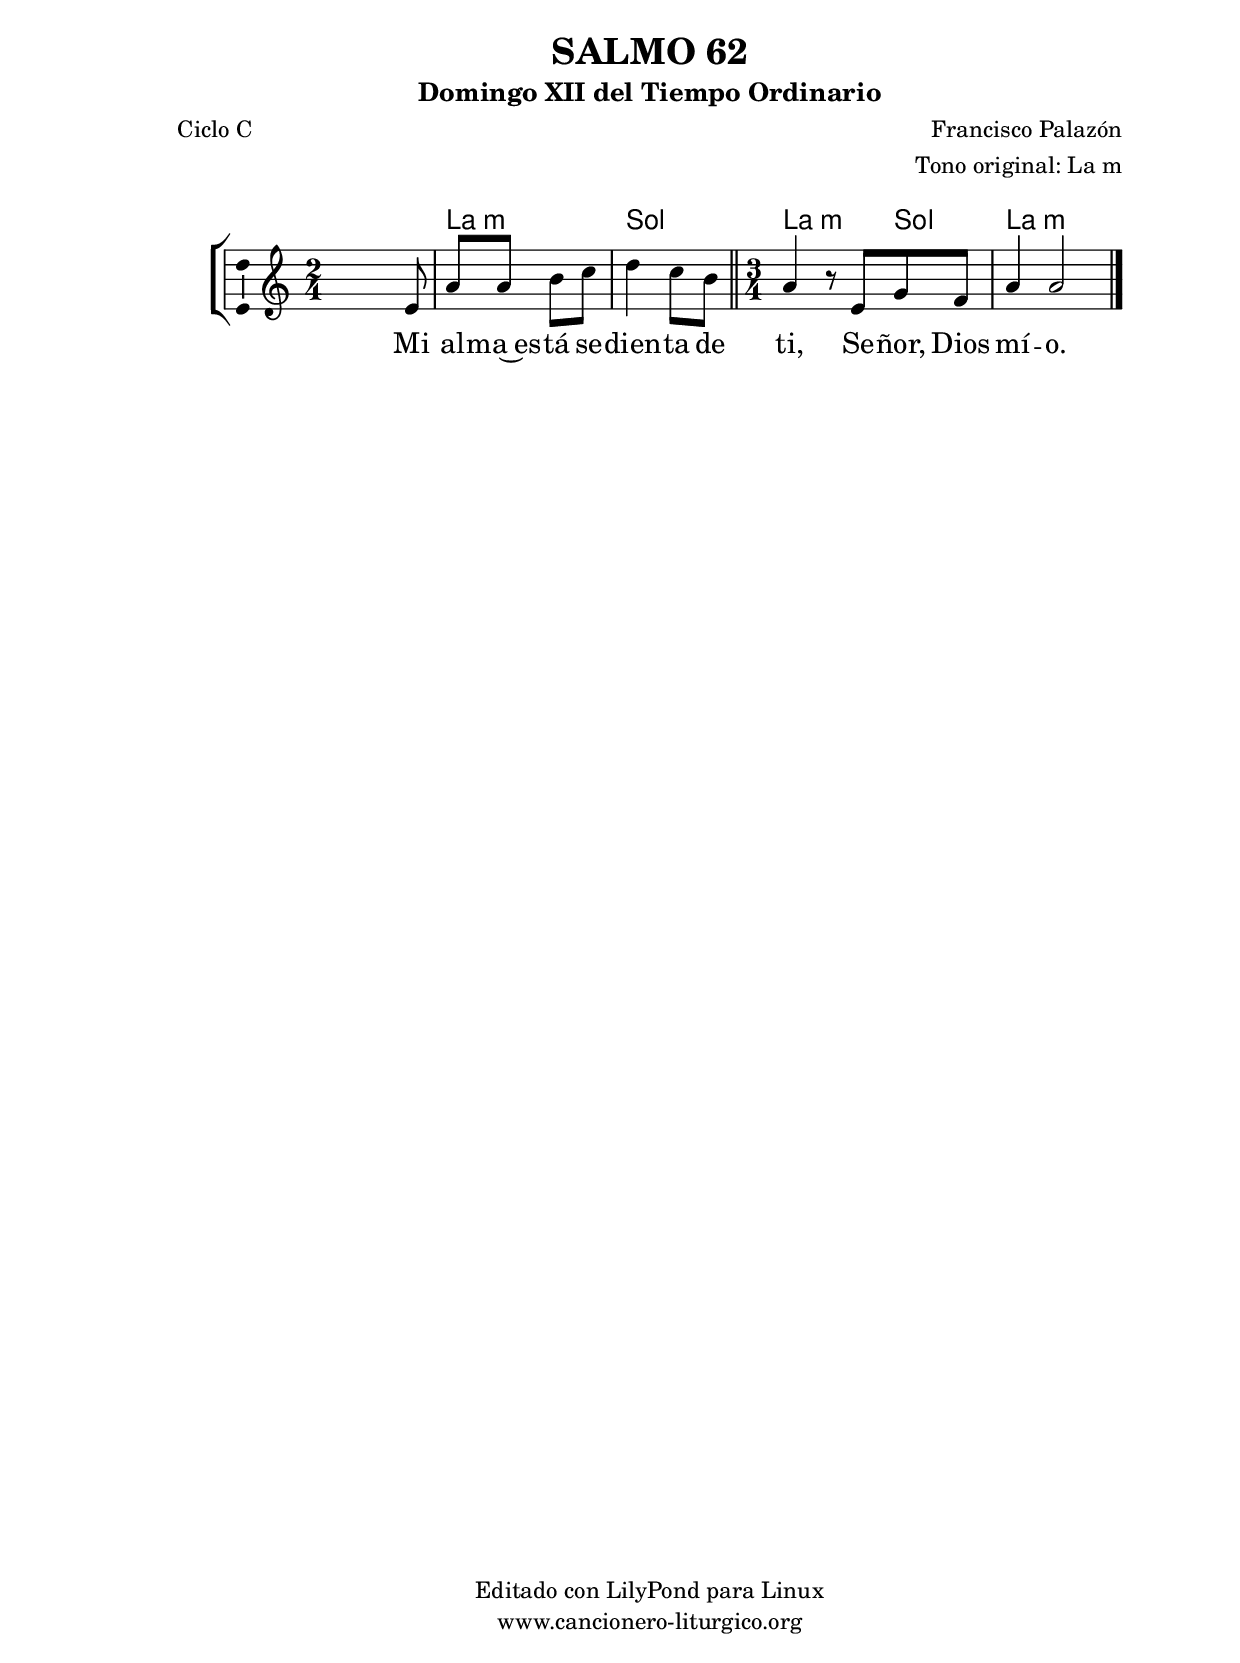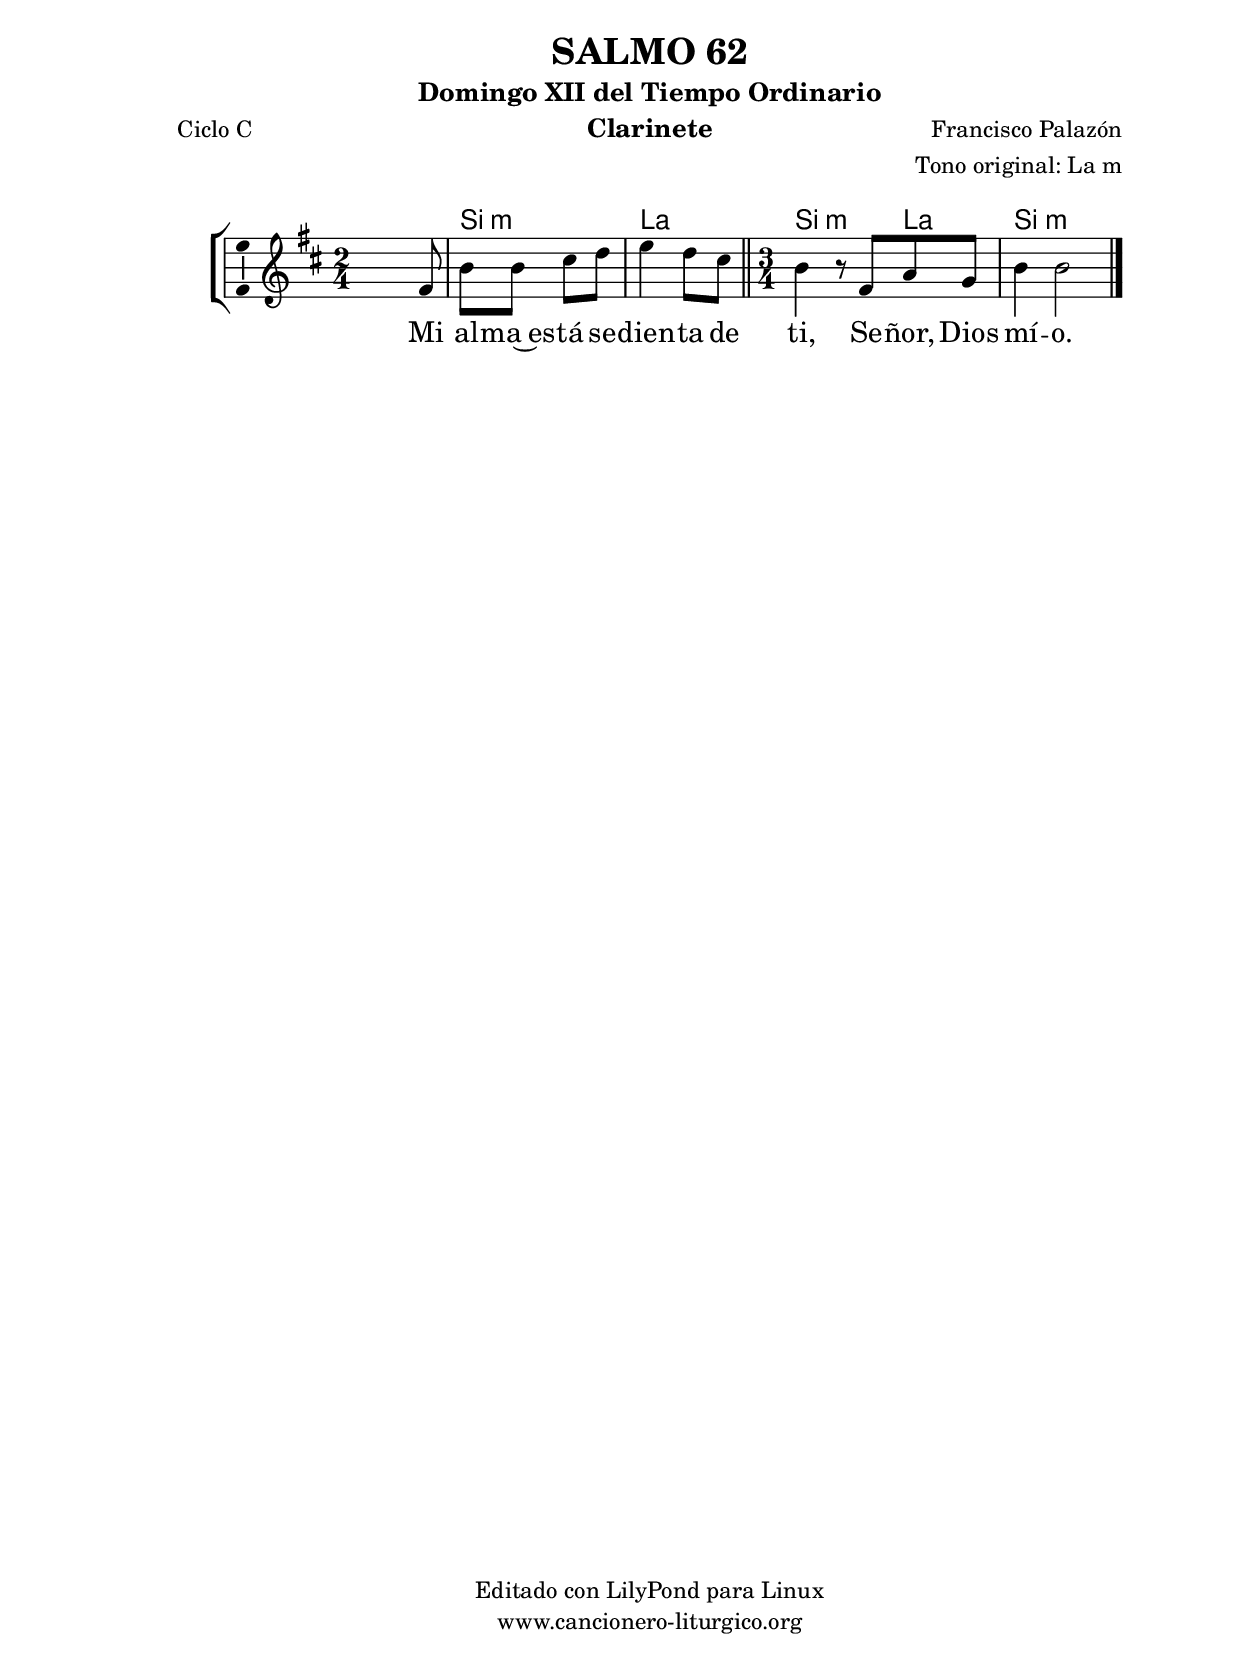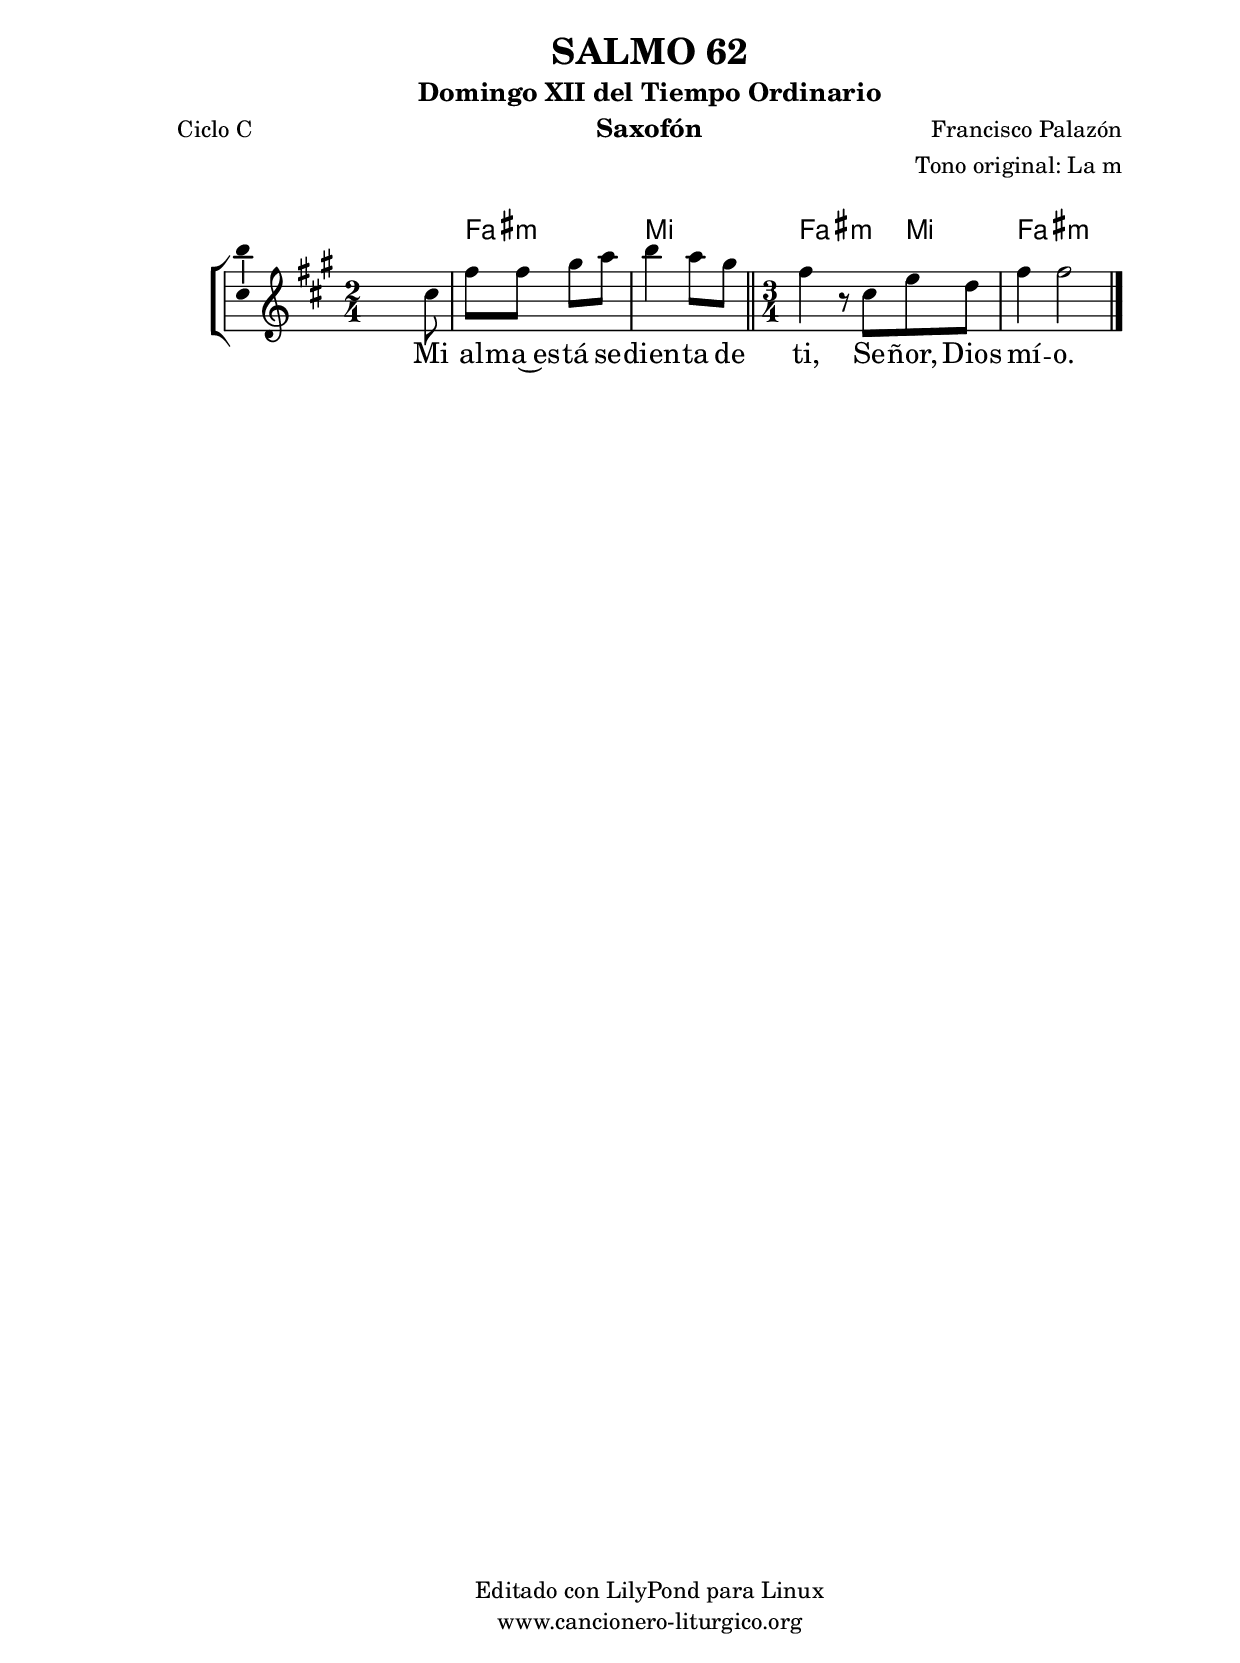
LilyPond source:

%
%para convertir .midi en .wav:
%timidity filename.midi -Ow -o finename.wav
%
%
%Para convertir de .wav a .mp3:
%lame -h -m j filename.wav
%
%
%para escuchar el midi:
%timidity nombrefichero.midi
%


%versión de lilypond para la que se ha escrito esta partitura:
\version "2.16.0"

	%Tamaño papel
	#(set-default-paper-size "a4")
	%Tamaño partitura
	#(set-global-staff-size 20)
	%No responde al pulsar sobre una nota
	#(ly:set-option 'point-and-click #f)

%parámetros del encabezamiento:
\header {
	title = "SALMO 62"
	subtitle = "Domingo XII del Tiempo Ordinario"
	composer = "Francisco Palazón"
	poet = "Ciclo C"
	meter = ""
	arranger = "Tono original: La m"
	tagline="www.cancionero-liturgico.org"
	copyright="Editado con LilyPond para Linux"
	tiempo = "Ordinario"
	usos = "Salmo"
	letra = "Mi alma está sedienta de ti, Señor, Dios mío."
	}

%parámetros asociados al papel:
\paper  {
	oddHeaderMarkup = \markup {\fill-line { \on-the-fly #not-first-page \fromproperty #'header:title \on-the-fly #not-first-page \fromproperty #'header:composer }}
	evenHeaderMarkup = \markup {\fill-line { \fromproperty #'header:composer \fromproperty #'header:title }}
	#(set-paper-size "a4")
	print-page-number = ##f
	first-page-number = 1
	print-first-page-number = ##f
%	head-separation = 3.0 \cm
	top-margin = 2.0 \cm
	bottom-margin = 0.5\cm
%%%	bottom-margin = -1.0\cm
	left-margin = 3.0 \cm
	line-width = 16.0 \cm 
	indent = 8\mm
	interscoreline = 2.\mm
	between-system-space = 15\mm
%	para que las partituras no llenen la hoja:
	ragged-bottom = ##t
%	idem para la última hoja:
	ragged-last-bottom = ##f
%	para que las partituras llenen el ancho del papel:
	ragged-last = ##f
	after-title-space = 2.5 \cm
%page-count=1
%system-count=8

	%Flexible Vertical Spacing
%	markup-markup-spacing =
%	#'((basic-distance . 15) (minimum-distance . 15) (padding . 3))
	markup-system-spacing =
	#'((basic-distance . 15) (minimum-distance . 15) (padding . 3))
	system-system-spacing =
	#'((basic-distance . 15) (minimum-distance . 15) (padding . 3))
	score-system-spacing =
	#'((basic-distance . 15) (minimum-distance . 15) (padding . 5))
%	top-system-spacing = % header
%	#'((basic-distance . 8) (minimum-distance . 0) (padding . 3))
%	top-markup-spacing =
%	#'((basic-distance . 20) (minimum-distance . 20) (padding . 3))
	last-bottom-spacing = % footer
	#'((basic-distance . 5) (minimum-distance . 5) (padding . 3))
%	score-markup-spacing =
%	#'((basic-distance . 16) (minimum-distance . 13) (padding . 3))

	}


%parámetros que afectan a toda la partitura:
global =  {
	%clave de sol (G):
	\clef G
	%armadura:
%%%	\transpose g f
	\key a \minor
	\tempo 4=90
	\set Score.tempoHideNote = ##t
	}


acordes = {
	\italianChords
	\chordmode {
%%%	\transpose g f
{

s2
a2:m g a2:m g4 a2:m

	}
	}
}

melodia = 
%%%	\transpose g f
{
	\relative c'{

\time 2/4
s4 s8 e8
a8 a b c
d4 c8 b

\bar "||"
\time 3/4
a4 r8 e8 g f
a4 a2

	\bar "|."
	}
	}


texto = \lyricmode {
Mi al -- ma~es -- tá se -- dien -- ta de ti,
Se -- ñor, Dios mí -- o.
	}


acordesStaff = \context ChordNames = acordesStaff <<
	\set chordChanges = ##t
	\acordes
	>>


vozStaff = \context Voice = vozStaff
\with {\consists "Ambitus_engraver"}
<<
%	\set Staff.instrumentName = ""
%	\set Staff.shortInstrumentName = ""
%	\set Staff.midiInstrument = #"clarinet"
%	\set Staff.midiInstrument = #"cello"
%	\set Staff.midiInstrument = #"flute"
	\set Staff.midiInstrument = #"electric guitar (jazz)"
%	\set Staff.midiInstrument = #"english horn"
%	\set Staff.midiInstrument = #"violin"
%	\set Staff.midiInstrument = #"glockenspiel"
	\set Staff.midiMinimumVolume = #0.7
	\set Staff.midiMaximumVolume = #0.9
	\global
	\melodia
	>>


textoStaff = \context Lyrics = textoStaff <<
	\lyricsto vozStaff \texto
	>>

\book {
	\score {
		\context ChoirStaff {
			\override StaffGroup.SystemStartBracket #'collapse-height = #1
			\override Score.SystemStartBar #'collapse-height = #1
			<<
			\acordesStaff
			\vozStaff
			\textoStaff
			>>
			}
		\layout {
	    		\context {
				\Lyrics
				\override LyricText #'font-size = #2
				}
	   		 \context {
				\Score
				%fontSize = #3
				\override StaffSymbol #'staff-space = #(magstep +3)
				%\override Beam #'thickness = #0.55
				%\override SpacingSpanner #'spacing-increment = #1.0
				%\override Slur #'height-limit = #1.5
				}
			}
		}
	\score {
		\unfoldRepeats
		\context ChoirStaff {
			<<
			\acordesStaff
			\vozStaff
			>>
			}
		\midi {
	  		\context {
	  			\Score
				tempoWholesPerMinute = #(ly:make-moment 70 4)
				}
			}
		}
	}

%Partitura para clarinete
#(define output-suffix "C")
\book {
	\header{
		instrument = "Clarinete"
		}
	\score {
		\context ChoirStaff {
			\override StaffGroup.SystemStartBracket #'collapse-height = #1
			\override Score.SystemStartBar #'collapse-height = #1
\transpose c d
			<<
			\acordesStaff
			\vozStaff
			\textoStaff
			>>
			}
		\layout {
	    		\context {
				\Lyrics
				\override LyricText #'font-size = #2
				}
	   		 \context {
				\Score
				%fontSize = #3
				\override StaffSymbol #'staff-space = #(magstep +3)
				%\override Beam #'thickness = #0.55
				%\override SpacingSpanner #'spacing-increment = #1.0
				%\override Slur #'height-limit = #1.5
				}
			}
		}
	}

%Partitura para saxofón
#(define output-suffix "S")
\book {
	\header{
		instrument = "Saxofón"
		}
	\score {
		\context ChoirStaff {
			\override StaffGroup.SystemStartBracket #'collapse-height = #1
			\override Score.SystemStartBar #'collapse-height = #1
\transpose c a
			<<
			\acordesStaff
			\vozStaff
			\textoStaff
			>>
			}
		\layout {
	    		\context {
				\Lyrics
				\override LyricText #'font-size = #2
				}
	   		 \context {
				\Score
				%fontSize = #3
				\override StaffSymbol #'staff-space = #(magstep +3)
				%\override Beam #'thickness = #0.55
				%\override SpacingSpanner #'spacing-increment = #1.0
				%\override Slur #'height-limit = #1.5
				}
			}
		}
	}

